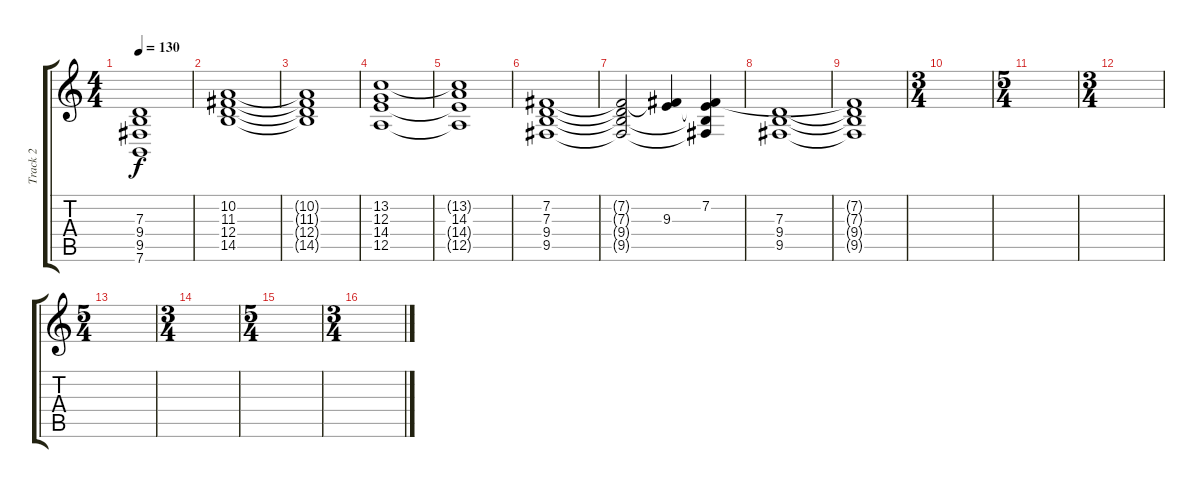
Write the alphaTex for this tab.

\track ("Track 2" "Track 2") {instrument brightacousticpiano}
\staff {score tabs}
\tuning (E4 B3 G3 D3 A2 E2) {hide}
\ts (4 4)
\tempo 130
\clef g2
\ks c
(7.3{t} 9.4{t} 9.5{t} 7.6{t}).1{dy f} |
(10.2 11.3 12.4 14.5).1 |
(10.2{t} 11.3{t} 12.4{t} 14.5{t}).1 |
(13.2 12.3 14.4 12.5).1 |
(13.2{t} 14.3 14.4{t} 12.5{t}).1 |
(7.2 7.3 9.4 9.5).1 |
(7.2{t} 7.3{t} 9.4{t} 9.5{t}).2 (7.2{t} 9.3).4 (7.2 9.3{t} 9.4{t} 9.5{t}).4 |
(7.3 9.4 9.5).1 |
(7.2{t} 7.3{t} 9.4{t} 9.5{t}).1 |
\ts (3 4)
|
\ts (5 4)
|
\ts (3 4)
|
\ts (5 4)
|
\ts (3 4)
|
\ts (5 4)
|
\ts (3 4)
